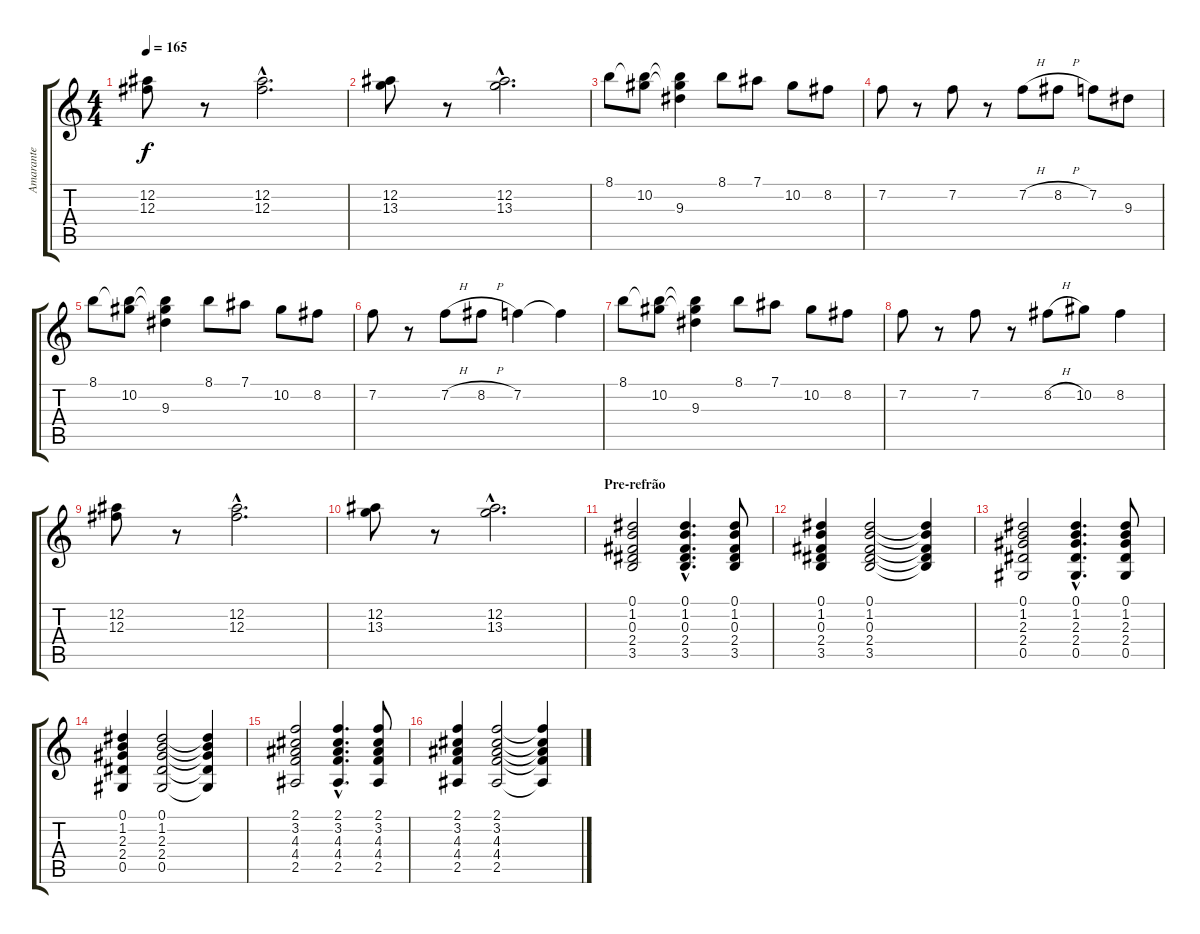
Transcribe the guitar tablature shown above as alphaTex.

\track ("Amarante" "Amarante") {instrument overdrivenguitar}
\staff {score tabs}
\tuning (Eb4 Bb3 Gb3 Db3 Ab2 Eb2) {hide}
\ts (4 4)
\tempo 165
\clef g2
\ks c
(12.2 12.3).8{dy f} r.8 (12.2{hac} 12.3{hac}).2{d} |
(12.2 13.3).8 r.8 (12.2{hac} 13.3{hac}).2{d} |
8.1.8 (8.1{t} 10.2).8 (8.1{t} 10.2{t} 9.3).4 8.1.8 7.1.8 10.2.8 8.2.8 |
7.2.8 r.8 7.2.8 r.8 7.2{h}.8 8.2{h}.8 7.2.8 9.3.8 |
8.1.8 (8.1{t} 10.2).8 (8.1{t} 10.2{t} 9.3).4 8.1.8 7.1.8 10.2.8 8.2.8 |
7.2.8 r.8 7.2{h}.8 8.2{h}.8 7.2.4 7.2{t}.4 |
8.1.8 (8.1{t} 10.2).8 (8.1{t} 10.2{t} 9.3).4 8.1.8 7.1.8 10.2.8 8.2.8 |
7.2.8 r.8 7.2.8 r.8 8.2{h}.8 10.2.8 8.2.4 |
(12.2 12.3).8 r.8 (12.2{hac} 12.3{hac}).2{d} |
(12.2 13.3).8 r.8 (12.2{hac} 13.3{hac}).2{d} |
\section ("" "Pre-refrão")
(0.1 1.2 0.3 2.4 3.5).2{volume 5} (0.1{hac} 1.2{hac} 0.3{hac} 2.4{hac} 3.5{hac}).4{d} (0.1 1.2 0.3 2.4 3.5).8 |
(0.1 1.2 0.3 2.4 3.5).4 (0.1 1.2 0.3 2.4 3.5).2 (0.1{t} 1.2{t} 0.3{t} 2.4{t} 3.5{t}).4 |
(0.1 1.2 2.3 2.4 0.5).2 (0.1{hac} 1.2{hac} 2.3{hac} 2.4{hac} 0.5{hac}).4{d} (0.1 1.2 2.3 2.4 0.5).8 |
(0.1 1.2 2.3 2.4 0.5).4 (0.1 1.2 2.3 2.4 0.5).2 (0.1{t} 1.2{t} 2.3{t} 2.4{t} 0.5{t}).4 |
(2.1 3.2 4.3 4.4 2.5).2 (2.1{hac} 3.2{hac} 4.3{hac} 4.4{hac} 2.5{hac}).4{d} (2.1 3.2 4.3 4.4 2.5).8 |
(2.1 3.2 4.3 4.4 2.5).4 (2.1 3.2 4.3 4.4 2.5).2 (2.1{t} 3.2{t} 4.3{t} 4.4{t} 2.5{t}).4
